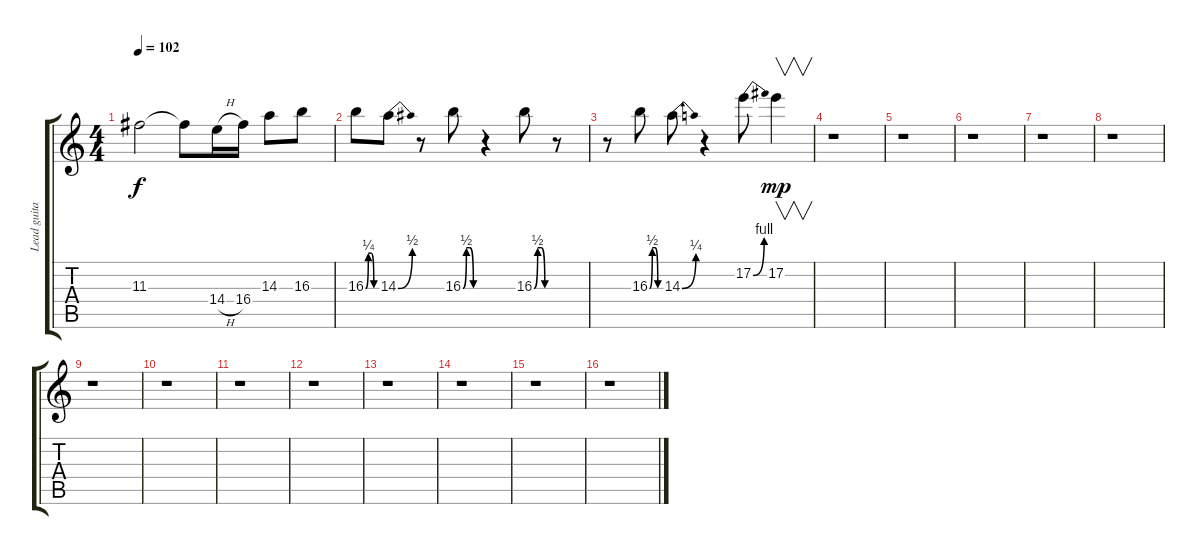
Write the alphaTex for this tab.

\track ("Lead guitar" "Lead guita") {instrument distortionguitar}
\staff {score tabs}
\tuning (E4 B3 G3 D3 A2 E2) {hide}
\ts (4 4)
\tempo 102
\clef g2
\ks c
11.3{t}.2{dy f} 11.3{t}.8 14.4{h}.16 16.4.16 14.3.8 16.3.8 |
16.3{be (custom 0 0 15 1 30 1 45 0 60 0)}.8 14.3{be (bend 0 0 60 2)}.8 r.8 16.3{be (custom 0 0 15 2 30 2 45 0 60 0)}.8 r.4 16.3{be (custom 0 0 15 2 30 2 45 0 60 0)}.8 r.8 |
r.8 16.3{be (custom 0 0 15 2 30 2 45 0 60 0)}.8 14.3{be (bend 0 0 60 1)}.8 r.4 17.2{be (bend 0 0 60 4)}.8 17.2.4{v dy mp} |
r.1 |
r.1 |
r.1 |
r.1 |
r.1 |
r.1 |
r.1 |
r.1 |
r.1 |
r.1 |
r.1 |
r.1 |
r.1
